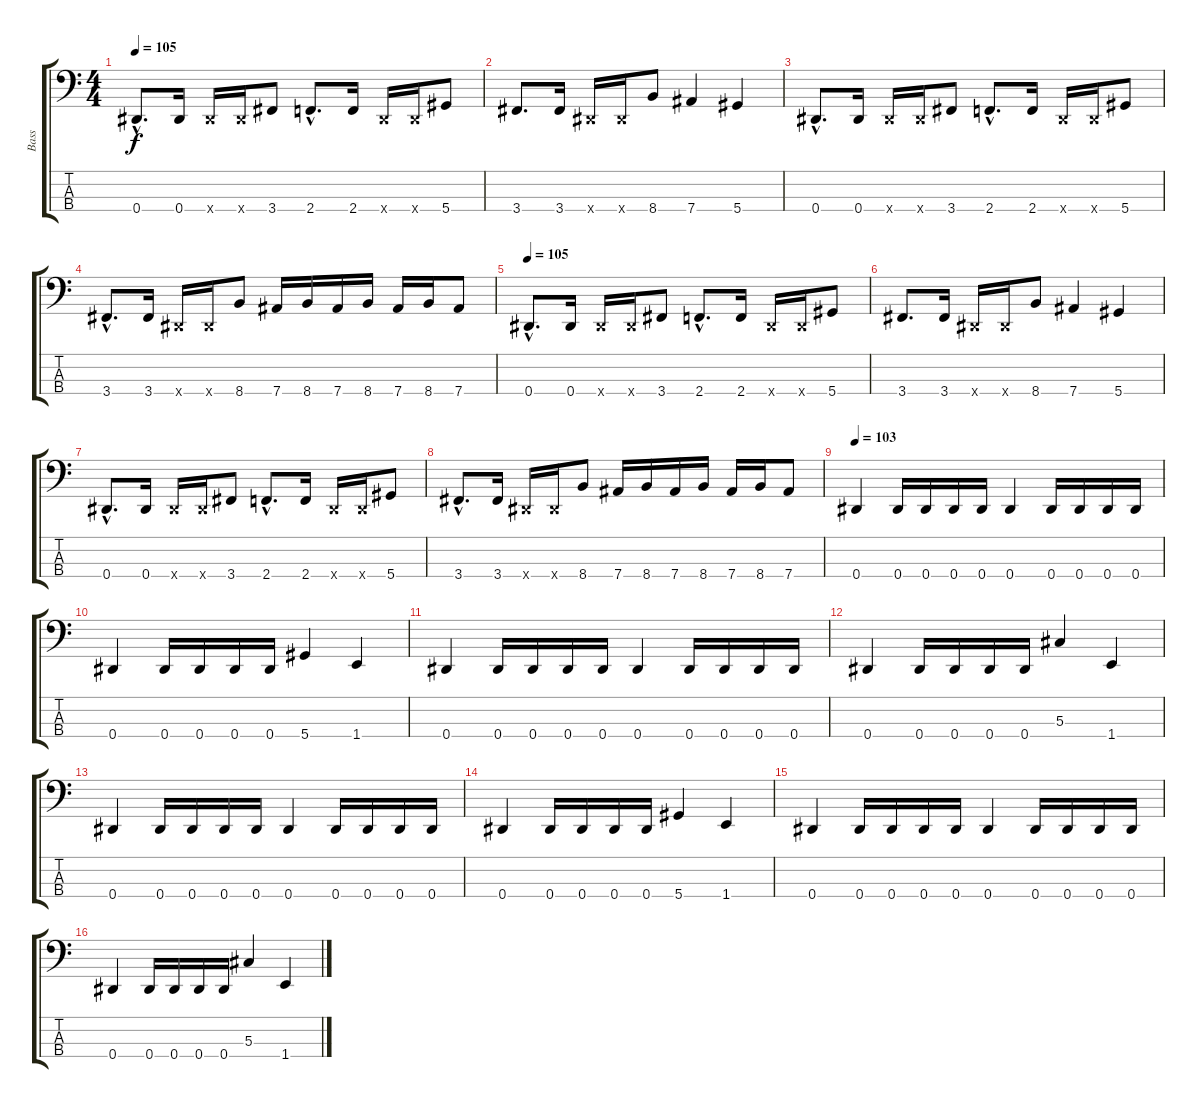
\track ("Bass" "Bass") {instrument electricbasspick}
\staff {score tabs}
\tuning (Gb2 Db2 Ab1 Eb1) {hide}
\ts (4 4)
\tempo 105
\clef f4
\ks c
0.4{hac}.8{d dy f} 0.4.16 0.4{x}.16 0.4{x}.16 3.4.8 2.4{hac}.8{d} 2.4.16 0.4{x}.16 0.4{x}.16 5.4.8 |
3.4.8{d} 3.4.16 0.4{x}.16 0.4{x}.16 8.4.8 7.4.4 5.4.4 |
0.4{hac}.8{d} 0.4.16 0.4{x}.16 0.4{x}.16 3.4.8 2.4{hac}.8{d} 2.4.16 0.4{x}.16 0.4{x}.16 5.4.8 |
3.4{hac}.8{d} 3.4.16 0.4{x}.16 0.4{x}.16 8.4.8 7.4.16 8.4.16 7.4.16 8.4.16 7.4.16 8.4.16 7.4.8 |
\tempo 105
0.4{hac}.8{d} 0.4.16 0.4{x}.16 0.4{x}.16 3.4.8 2.4{hac}.8{d} 2.4.16 0.4{x}.16 0.4{x}.16 5.4.8 |
3.4.8{d} 3.4.16 0.4{x}.16 0.4{x}.16 8.4.8 7.4.4 5.4.4 |
0.4{hac}.8{d} 0.4.16 0.4{x}.16 0.4{x}.16 3.4.8 2.4{hac}.8{d} 2.4.16 0.4{x}.16 0.4{x}.16 5.4.8 |
3.4{hac}.8{d} 3.4.16 0.4{x}.16 0.4{x}.16 8.4.8 7.4.16 8.4.16 7.4.16 8.4.16 7.4.16 8.4.16 7.4.8 |
\tempo 103
0.4.4 0.4.16 0.4.16 0.4.16 0.4.16 0.4.4 0.4.16 0.4.16 0.4.16 0.4.16 |
0.4.4 0.4.16 0.4.16 0.4.16 0.4.16 5.4.4 1.4.4 |
0.4.4 0.4.16 0.4.16 0.4.16 0.4.16 0.4.4 0.4.16 0.4.16 0.4.16 0.4.16 |
0.4.4 0.4.16 0.4.16 0.4.16 0.4.16 5.3.4 1.4.4 |
0.4.4 0.4.16 0.4.16 0.4.16 0.4.16 0.4.4 0.4.16 0.4.16 0.4.16 0.4.16 |
0.4.4 0.4.16 0.4.16 0.4.16 0.4.16 5.4.4 1.4.4 |
0.4.4 0.4.16 0.4.16 0.4.16 0.4.16 0.4.4 0.4.16 0.4.16 0.4.16 0.4.16 |
0.4.4 0.4.16 0.4.16 0.4.16 0.4.16 5.3.4 1.4.4
